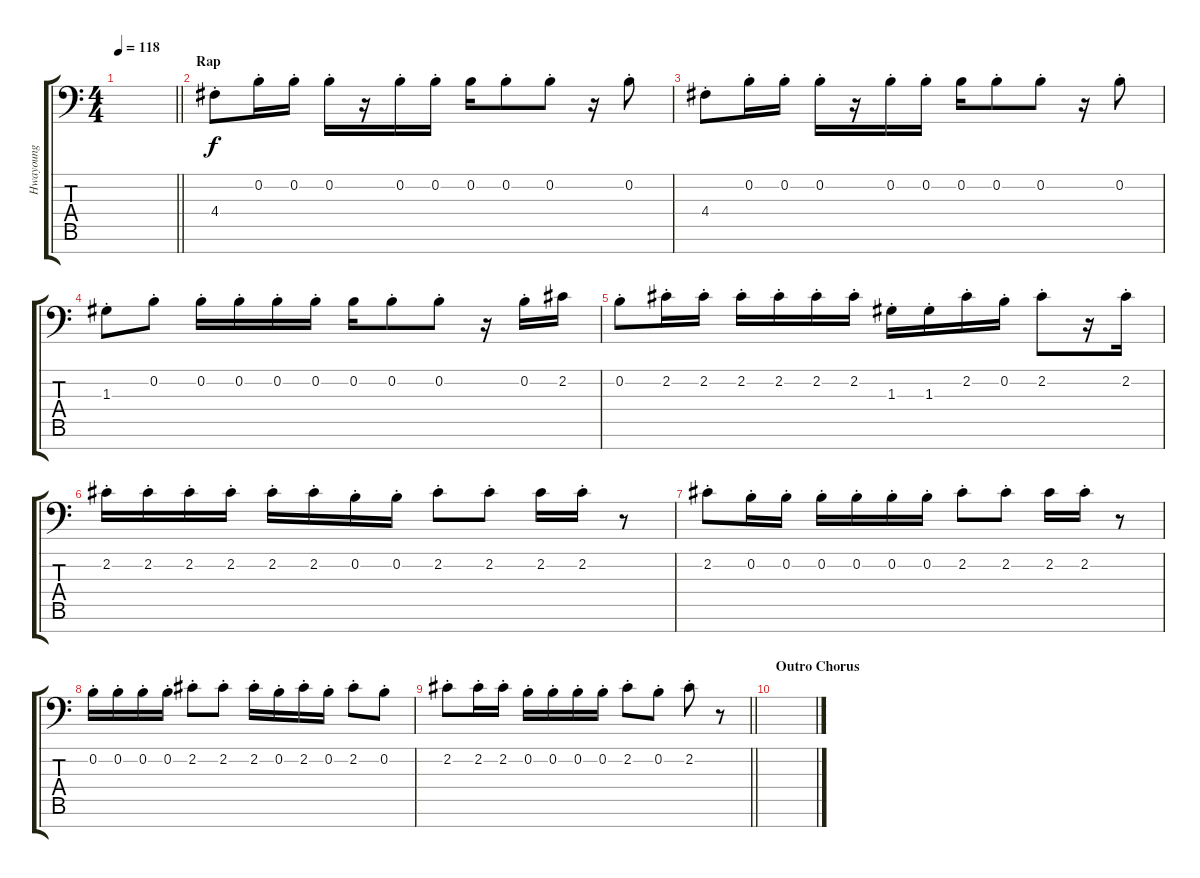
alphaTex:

\track ("Hwayoung" "Hwayoung") {instrument tenorsax}
\staff {score tabs}
\tuning (E4 B3 G3 D3 A2 E2 C-1) {hide}
\ts (4 4)
\tempo 118
\clef f4
\barLineRight lightlight
\ks c
|
\section ("" "Rap")
4.4{st}.8 0.2{st}.16 0.2{st}.16 0.2{st}.16 r.16 0.2{st}.16 0.2{st}.16 0.2.16 0.2{st}.8 0.2{st}.8 r.16 0.2{st}.8 |
4.4{st}.8 0.2{st}.16 0.2{st}.16 0.2{st}.16 r.16 0.2{st}.16 0.2{st}.16 0.2.16 0.2{st}.8 0.2{st}.8 r.16 0.2{st}.8 |
1.3{st}.8 0.2{st}.8 0.2{st}.16 0.2{st}.16 0.2{st}.16 0.2{st}.16 0.2.16 0.2{st}.8 0.2{st}.8 r.16 0.2{st}.16 2.2.16 |
0.2{st}.8 2.2{st}.16 2.2{st}.16 2.2{st}.16 2.2{st}.16 2.2{st}.16 2.2{st}.16 1.3{st}.16 1.3{st}.16 2.2{st}.16 0.2{st}.16 2.2{st}.8 r.16 2.2{st}.16 |
2.2{st}.16 2.2{st}.16 2.2{st}.16 2.2{st}.16 2.2{st}.16 2.2{st}.16 0.2{st}.16 0.2{st}.16 2.2{st}.8 2.2{st}.8 2.2.16 2.2{st}.16 r.8 |
2.2{st}.8 0.2{st}.16 0.2{st}.16 0.2{st}.16 0.2{st}.16 0.2{st}.16 0.2{st}.16 2.2{st}.8 2.2{st}.8 2.2.16 2.2{st}.16 r.8 |
0.2{st}.16 0.2{st}.16 0.2{st}.16 0.2{st}.16 2.2{st}.8 2.2{st}.8 2.2{st}.16 0.2{st}.16 2.2{st}.16 0.2{st}.16 2.2{st}.8 0.2{st}.8 |
\barLineRight lightlight
2.2{st}.8 2.2{st}.16 2.2{st}.16 0.2{st}.16 0.2{st}.16 0.2{st}.16 0.2{st}.16 2.2{st}.8 0.2{st}.8 2.2{st}.8 r.8 |
\section ("" "Outro Chorus")
